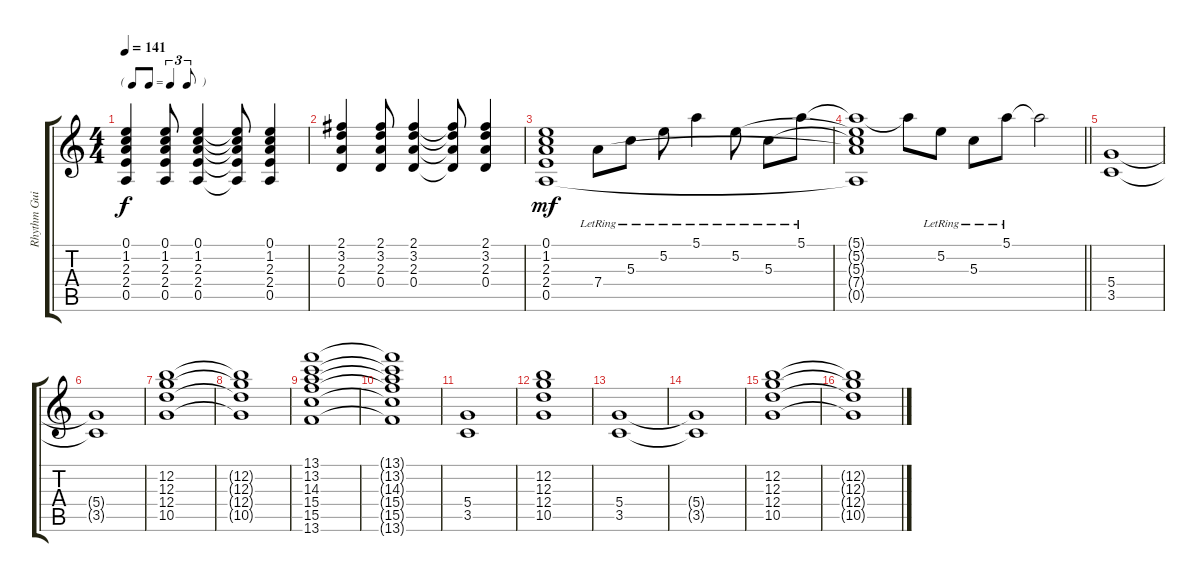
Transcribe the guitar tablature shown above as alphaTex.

\track ("Rhythm Guitar - Clean" "Rhythm Gui") {instrument electricguitarclean}
\staff {score tabs}
\tuning (E4 B3 G3 D3 A2 E2) {hide}
\ts (4 4)
\tf triplet8th
\tempo 141
\clef g2
\ks c
(0.1 1.2 2.3 2.4 0.5).4{dy f} (0.1 1.2 2.3 2.4 0.5).8 (0.1 1.2 2.3 2.4 0.5).4 (0.1{t} 1.2{t} 2.3{t} 2.4{t} 0.5{t}).8 (0.1 1.2 2.3 2.4 0.5).4 |
(2.1 3.2 2.3 0.4).4 (2.1 3.2 2.3 0.4).8 (2.1 3.2 2.3 0.4).4 (2.1{t} 3.2{t} 2.3{t} 0.4{t}).8 (2.1 3.2 2.3 0.4).4 |
(0.1 1.2 2.3 2.4 0.5).1{dy mf} 7.4{lr}.8 5.3{lr}.8 5.2{lr}.8 5.1{lr}.4 5.2{lr}.8 5.3{lr}.8 5.1{lr}.8 |
\barLineRight lightlight
(5.1{t} 5.2{t} 5.3{t} 7.4{t} 0.5{t}).1 5.1{t}.8 5.2{lr}.8 5.3{lr}.8 5.1{lr}.8 5.1{t}.2 |
(5.4 3.5).1 |
(5.4{t} 3.5{t}).1 |
(12.2 12.3 12.4 10.5).1 |
(12.2{t} 12.3{t} 12.4{t} 10.5{t}).1 |
(13.1 13.2 14.3 15.4 15.5 13.6).1 |
(13.1{t} 13.2{t} 14.3{t} 15.4{t} 15.5{t} 13.6{t}).1 |
(5.4 3.5).1 |
(12.2 12.3 12.4 10.5).1 |
(5.4 3.5).1 |
(5.4{t} 3.5{t}).1 |
(12.2 12.3 12.4 10.5).1 |
(12.2{t} 12.3{t} 12.4{t} 10.5{t}).1
